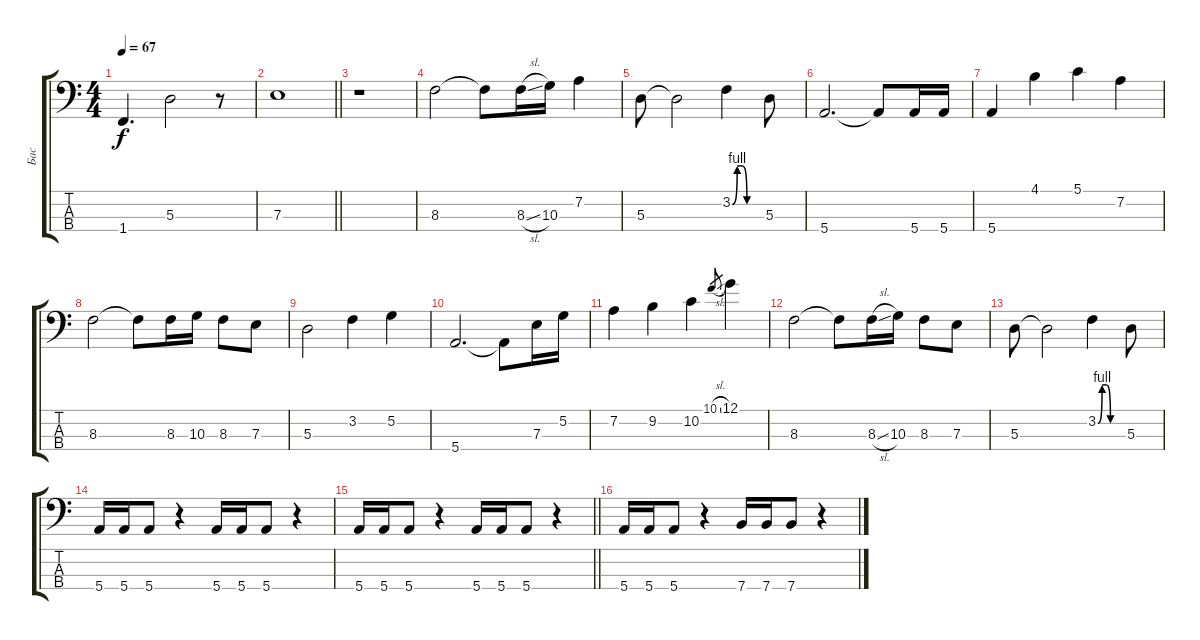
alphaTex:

\track ("Бас" "Бас") {instrument electricbassfinger}
\staff {score tabs}
\tuning (G2 D2 A1 E1) {hide}
\ts (4 4)
\tempo 67
\clef f4
\ks c
1.4.4{d dy f} 5.3.2 r.8 |
\barLineRight lightlight
7.3.1 |
r.1 |
8.3.2 8.3{t}.8 8.3{sl}.16 10.3.16 7.2.4 |
5.3.8 5.3{t}.2 3.2{be (custom 0 0 10 4 20 4 30 0 60 0)}.4 5.3.8 |
5.4.2{d} 5.4{t}.8 5.4.16 5.4.16 |
5.4.4 4.1.4 5.1.4 7.2.4 |
8.3.2 8.3{t}.8 8.3.16 10.3.16 8.3.8 7.3.8 |
5.3.2 3.2.4 5.2.4 |
5.4.2{d} 5.4{t}.8 7.3.16 5.2.16 |
7.2.4 9.2.4 10.2.4 10.1{sl}.8{gr} 12.1.4 |
8.3.2 8.3{t}.8 8.3{sl}.16 10.3.16 8.3.8 7.3.8 |
5.3.8 5.3{t}.2 3.2{be (custom 0 0 10 4 20 4 30 0 60 0)}.4 5.3.8 |
5.4.16 5.4.16 5.4.8 r.4 5.4.16 5.4.16 5.4.8 r.4 |
\barLineRight lightlight
5.4.16 5.4.16 5.4.8 r.4 5.4.16 5.4.16 5.4.8 r.4 |
5.4.16 5.4.16 5.4.8 r.4 7.4.16 7.4.16 7.4.8 r.4
